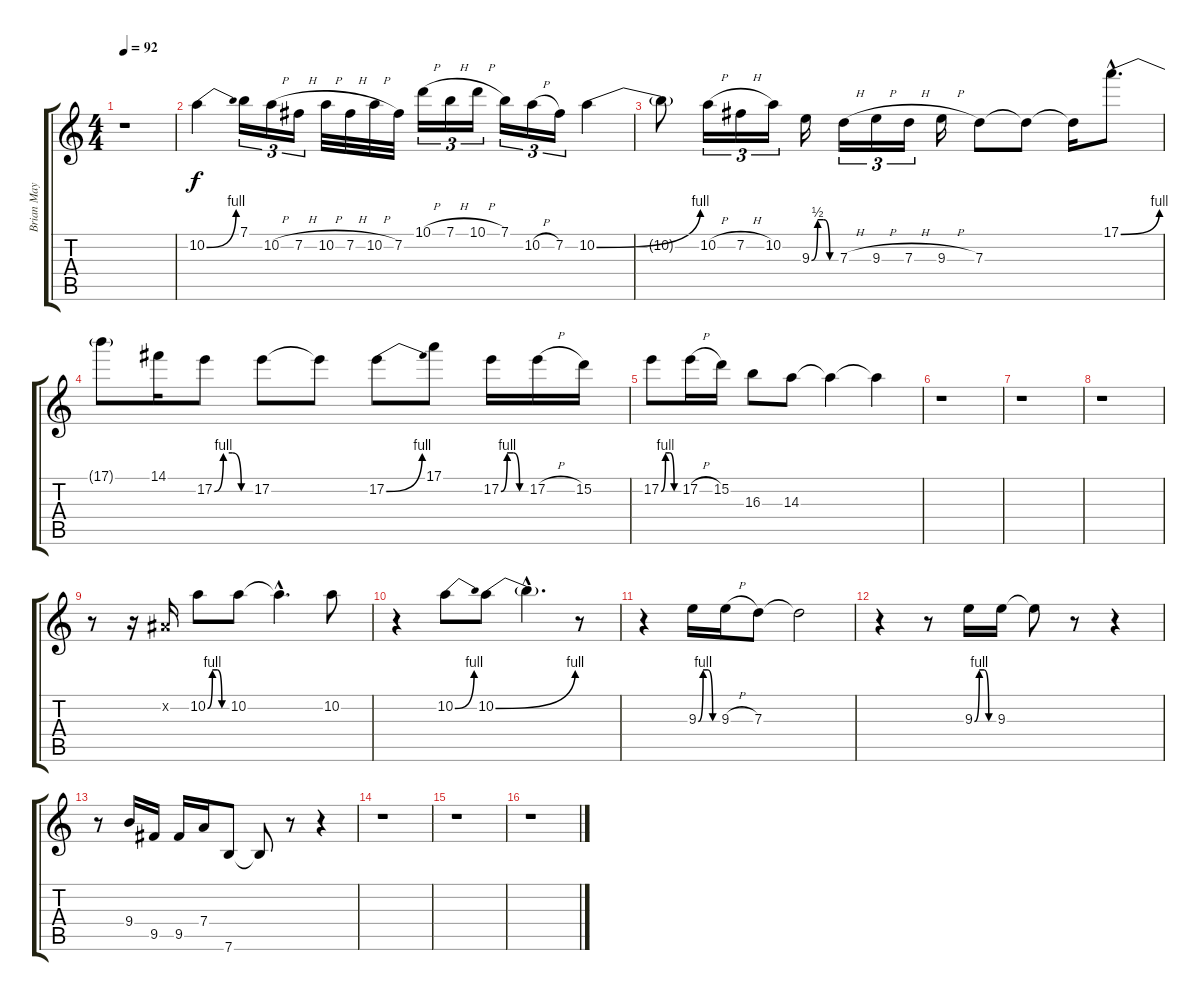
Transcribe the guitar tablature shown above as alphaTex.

\track ("Brian May Gtr 1" "Brian May ") {instrument distortionguitar}
\staff {score tabs}
\tuning (E4 B3 G3 D3 A2 E2) {hide}
\ts (4 4)
\tempo 92
\clef g2
\ks c
r.1{dy f instrument distortionguitar} |
10.2{be (bend 0 0 60 4)}.4 7.1.16{tu (3 2)} 10.2{h}.16{tu (3 2)} 7.2{h}.16{tu (3 2)} 10.2{h}.32 7.2{h}.32 10.2{h}.32 7.2.32 10.1{h}.16{tu (3 2)} 7.1{h}.16{tu (3 2)} 10.1{h}.16{tu (3 2)} 7.1.16{tu (3 2)} 10.2{h}.16{tu (3 2)} 7.2.16{tu (3 2)} 10.2{be (bend 0 0 60 4)}.4 |
10.2{t}.8 10.2{h}.16{tu (3 2)} 7.2{h}.16{tu (3 2)} 10.2.16{tu (3 2)} 9.3{be (custom 0 0 15 2 30 2 45 0 60 0)}.16 7.3{h}.16{tu (3 2)} 9.3{h}.16{tu (3 2)} 7.3{h}.16{tu (3 2)} 9.3{h}.16 7.3.8 7.3{t}.8 7.3{t}.16 17.1{be (bend 0 0 60 4) hac}.8{d} |
17.1{t}.8 14.1.16 17.2{be (custom 0 0 15 4 30 4 45 0 60 0)}.8 17.2.8 17.2{t}.8 17.2{be (bend 0 0 60 4)}.8 17.1.8 17.2{be (custom 0 0 15 4 30 4 45 0 60 0)}.16 17.2{h}.16 15.2.16 |
17.2{be (custom 0 0 15 4 30 4 45 0 60 0)}.8 17.2{h}.16 15.2.16 16.3.8 14.3.8 14.3{t}.4 14.3{t}.4 |
r.1 |
r.1 |
r.1 |
r.8 r.16 -1.2{x}.16 10.2{be (custom 0 0 15 4 30 4 45 0 60 0)}.8 10.2.8 10.2{hac t}.4{d} 10.2.8 |
r.4 10.2{be (bend 0 0 60 4)}.8 10.2{be (bend 0 0 60 4)}.8 10.2{hac t}.4{d} r.8 |
r.4 9.3{be (custom 0 0 15 4 30 4 45 0 60 0)}.16 9.3{h}.16 7.3.8 7.3{t}.2 |
r.4 r.8 9.3{be (custom 0 0 15 4 30 4 45 0 60 0)}.16 9.3.16 9.3{t}.8 r.8 r.4 |
r.8 9.4.16 9.5.16 9.5.16 7.4.16 7.6.8 7.6{t}.8 r.8 r.4 |
r.1 |
r.1 |
r.1
